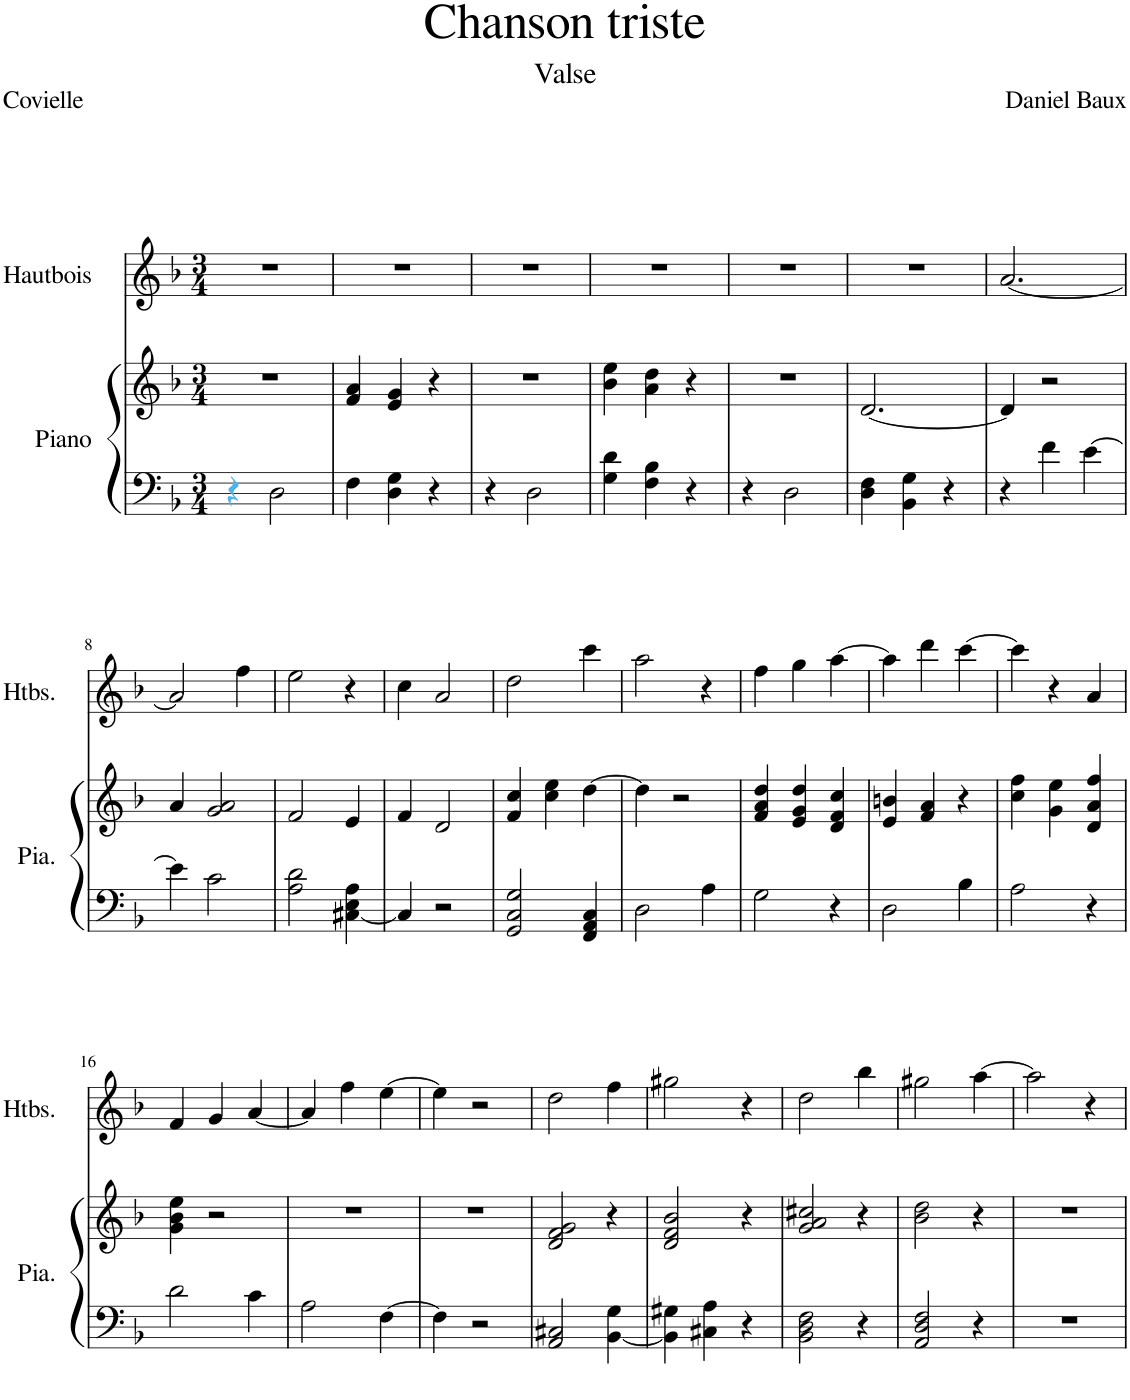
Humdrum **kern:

**kern	**kern	**kern
*part2	*part2	*part1
*staff3	*staff2	*staff1
*I"Piano	*	*I"Hautbois
*I'Pia.	*	*I'Htbs.
*clefF4	*clefG2	*clefG2
*k[b-]	*k[b-]	*k[b-]
*M3/4	*M3/4	*M3/4
=1	=1	=1
4r	2.r	2.r
2D\	.	.
=2	=2	=2
4F\	4f/ 4a/	2.r
4D\ 4G\	4e/ 4g/	.
4r	4r	.
=3	=3	=3
4r	2.r	2.r
2D\	.	.
=4	=4	=4
4G\ 4d\	4b-\ 4ee\	2.r
4F\ 4B-\	4a\ 4dd\	.
4r	4r	.
=5	=5	=5
4r	2.r	2.r
2D\	.	.
=6	=6	=6
4D\ 4F\	[2.d/	2.r
4BB-\ 4G\	.	.
4r	.	.
=7	=7	=7
4r	4d/]	[2.a/
4f\	2r	.
[4e\	.	.
!!LO:LB:g=z
=8	=8	=8
4e\]	4a/	2a/]
2c\	2g/ 2a/	.
.	.	4ff\
=9	=9	=9
2A\ 2d\	2f/	2ee\
[4C#X\ 4E\ 4A\	4e/	4r
=10	=10	=10
4C#/]	4f/	4cc\
2r	2d/	2a/
=11	=11	=11
2GG/ 2C/ 2G/	4f/ 4cc/	2dd\
.	4cc\ 4ee\	.
4FF/ 4AA/ 4C/	[4dd\	4ccc\
=12	=12	=12
2D\	4dd\]	2aa\
.	2r	.
4A\	.	4r
=13	=13	=13
2G\	4f/ 4a/ 4dd/	4ff\
.	4e/ 4g/ 4dd/	4gg\
4r	4d/ 4f/ 4cc/	[4aa\
=14	=14	=14
2D\	4e/ 4bn/	4aa\]
.	4f/ 4a/	4ddd\
4B-\	4r	[4ccc\
=15	=15	=15
2A\	4cc\ 4ff\	4ccc\]
.	4g\ 4ee\	4r
4r	4d/ 4a/ 4ff/	4a/
!!LO:LB:g=z
=16	=16	=16
2d\	4g\ 4b-\ 4ee\	4f/
.	2r	4g/
4c\	.	[4a/
=17	=17	=17
2A\	2.r	4a/]
.	.	4ff\
[4F\	.	[4ee\
=18	=18	=18
4F\]	2.r	4ee\]
2r	.	2r
=19	=19	=19
2AA/ 2C#X/	2d/ 2f/ 2g/	2dd\
[4BB-\ 4G\	4r	4ff\
=20	=20	=20
4BB-\] 4G#X\	2d/ 2f/ 2b-/	2gg#X\
4C#X\ 4A\	.	.
4r	4r	4r
=21	=21	=21
2BB-\ 2D\ 2F\	2g/ 2a/ 2cc#X/	2dd\
4r	4r	4bb-\
=22	=22	=22
2AA/ 2D/ 2F/	2b-\ 2dd\	2gg#X\
4r	4r	[4aa\
=23	=23	=23
2.r	2.r	2aa\]
.	.	4r
=	=	=
*-	*-	*-
